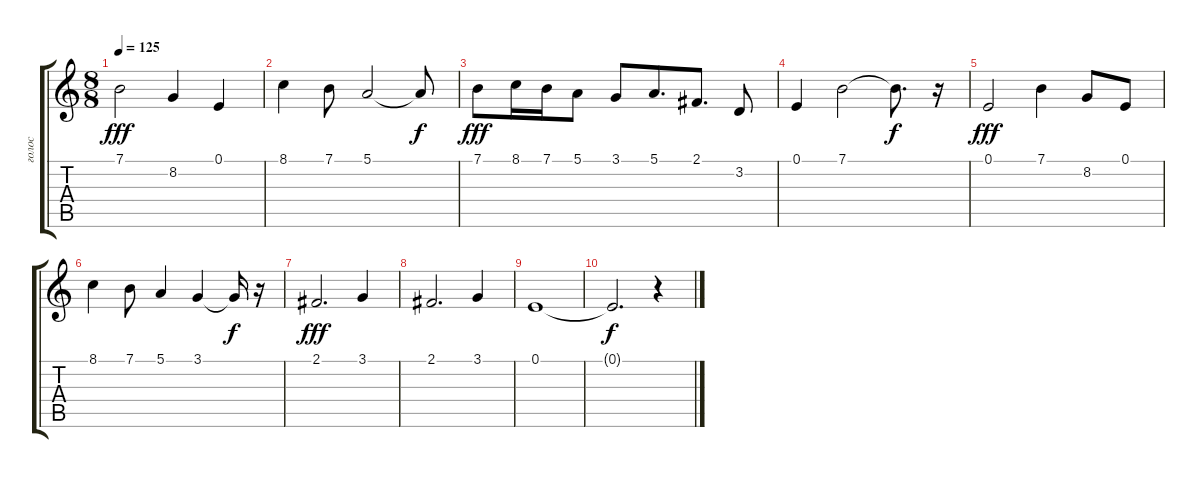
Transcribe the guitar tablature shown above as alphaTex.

\track ("голос" "голос") {mute instrument fx5brightness}
\staff {score tabs}
\tuning (E4 B3 G3 D3 A2 E2) {hide}
\ts (8 8)
\tempo 125
\clef g2
\ks c
7.1.2{dy fff} 8.2.4 0.1.4 |
8.1.4 7.1.8 5.1.2 5.1{t}.8{dy f} |
7.1.8{dy fff} 8.1.16 7.1.16 5.1.8 3.1.8 5.1.8{d} 2.1.8{d} 3.2.8 |
0.1.4 7.1.2 7.1{t}.8{d dy f} r.16 |
0.1.2{dy fff} 7.1.4 8.2.8 0.1.8 |
8.1.4 7.1.8 5.1.4 3.1.4 3.1{t}.16{dy f} r.16 |
2.1.2{d dy fff} 3.1.4 |
2.1.2{d} 3.1.4 |
0.1.1 |
0.1{t}.2{d dy f} r.4
